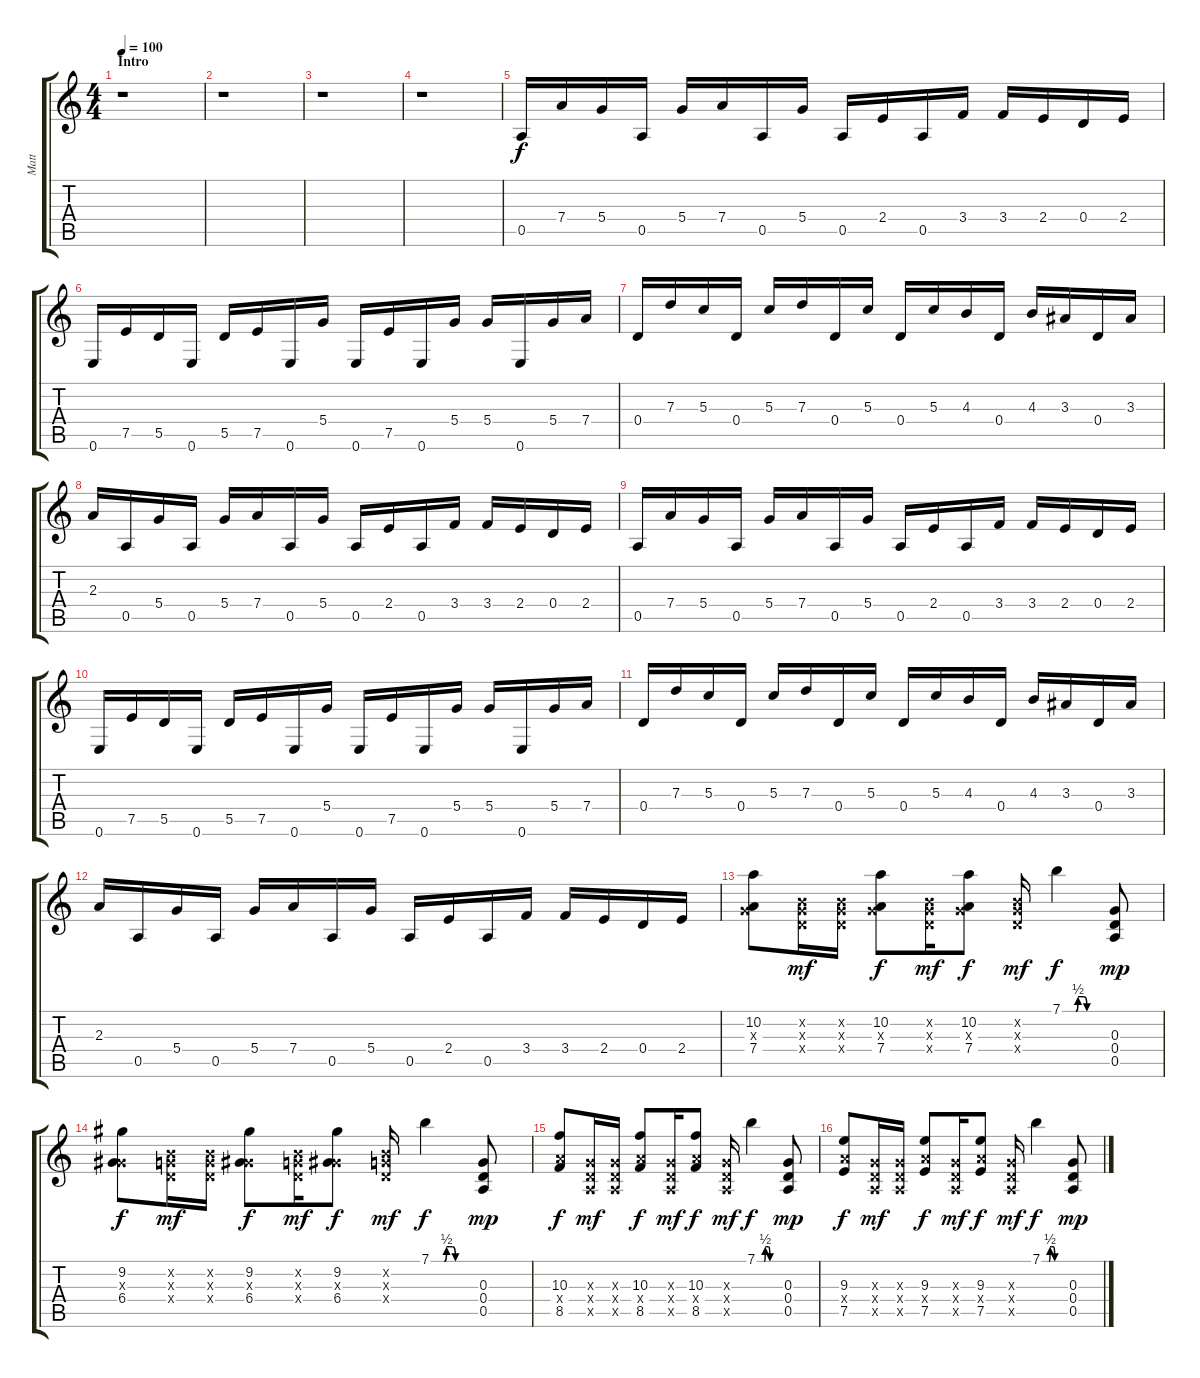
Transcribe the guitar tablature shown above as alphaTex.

\track ("Matt" "Matt") {instrument distortionguitar}
\staff {score tabs}
\tuning (E4 B3 G3 D3 A2 E2) {hide}
\ts (4 4)
\section ("" "Intro")
\tempo 100
\clef g2
\ks c
r.1{dy f instrument distortionguitar} |
r.1 |
r.1 |
r.1 |
0.5.16 7.4.16 5.4.16 0.5.16 5.4.16 7.4.16 0.5.16 5.4.16 0.5.16 2.4.16 0.5.16 3.4.16 3.4.16 2.4.16 0.4.16 2.4.16 |
0.6.16 7.5.16 5.5.16 0.6.16 5.5.16 7.5.16 0.6.16 5.4.16 0.6.16 7.5.16 0.6.16 5.4.16 5.4.16 0.6.16 5.4.16 7.4.16 |
0.4.16 7.3.16 5.3.16 0.4.16 5.3.16 7.3.16 0.4.16 5.3.16 0.4.16 5.3.16 4.3.16 0.4.16 4.3.16 3.3.16 0.4.16 3.3.16 |
2.3.16 0.5.16 5.4.16 0.5.16 5.4.16 7.4.16 0.5.16 5.4.16 0.5.16 2.4.16 0.5.16 3.4.16 3.4.16 2.4.16 0.4.16 2.4.16 |
0.5.16 7.4.16 5.4.16 0.5.16 5.4.16 7.4.16 0.5.16 5.4.16 0.5.16 2.4.16 0.5.16 3.4.16 3.4.16 2.4.16 0.4.16 2.4.16 |
0.6.16 7.5.16 5.5.16 0.6.16 5.5.16 7.5.16 0.6.16 5.4.16 0.6.16 7.5.16 0.6.16 5.4.16 5.4.16 0.6.16 5.4.16 7.4.16 |
0.4.16 7.3.16 5.3.16 0.4.16 5.3.16 7.3.16 0.4.16 5.3.16 0.4.16 5.3.16 4.3.16 0.4.16 4.3.16 3.3.16 0.4.16 3.3.16 |
2.3.16 0.5.16 5.4.16 0.5.16 5.4.16 7.4.16 0.5.16 5.4.16 0.5.16 2.4.16 0.5.16 3.4.16 3.4.16 2.4.16 0.4.16 2.4.16 |
(10.2 0.3{x} 7.4).8 (0.2{x} 0.3{x} 0.4{x}).16{dy mf} (0.2{x} 0.3{x} 0.4{x}).16 (10.2 0.3{x} 7.4).8{dy f} (0.2{x} 0.3{x} 0.4{x}).16{dy mf} (10.2 0.3{x} 7.4).8{dy f} (0.2{x} 0.3{x} 0.4{x}).16{dy mf} 7.1{be (custom 0 0 7 0 10 0 15 0 18 0 21 2 25 2 29 2 33 0 40 0 52 0 60 0)}.4{dy f} (0.3 0.4 0.5).8{dy mp} |
(9.2 0.3{x} 6.4).8{dy f} (0.2{x} 0.3{x} 0.4{x}).16{dy mf} (0.2{x} 0.3{x} 0.4{x}).16 (9.2 0.3{x} 6.4).8{dy f} (0.2{x} 0.3{x} 0.4{x}).16{dy mf} (9.2 0.3{x} 6.4).8{dy f} (0.2{x} 0.3{x} 0.4{x}).16{dy mf} 7.1{be (custom 0 0 7 0 10 0 15 0 18 0 21 2 25 2 29 2 33 0 40 0 52 0 60 0)}.4{dy f} (0.3 0.4 0.5).8{dy mp} |
(10.3 7.4{x} 8.5).8{dy f} (0.3{x} 0.4{x} 0.5{x}).16{dy mf} (0.3{x} 0.4{x} 0.5{x}).16 (10.3 7.4{x} 8.5).8{dy f} (0.3{x} 0.4{x} 0.5{x}).16{dy mf} (10.3 7.4{x} 8.5).8{dy f} (0.3{x} 0.4{x} 0.5{x}).16{dy mf} 7.1{be (custom 0 0 7 0 10 0 15 0 18 0 21 2 25 2 29 2 33 0 40 0 52 0 60 0)}.4{dy f} (0.3 0.4 0.5).8{dy mp} |
(9.3 7.4{x} 7.5).8{dy f} (0.3{x} 0.4{x} 0.5{x}).16{dy mf} (0.3{x} 0.4{x} 0.5{x}).16 (9.3 7.4{x} 7.5).8{dy f} (0.3{x} 0.4{x} 0.5{x}).16{dy mf} (9.3 7.4{x} 7.5).8{dy f} (0.3{x} 0.4{x} 0.5{x}).16{dy mf} 7.1{be (custom 0 0 7 0 10 0 15 0 18 0 21 2 25 2 29 2 33 0 40 0 52 0 60 0)}.4{dy f} (0.3 0.4 0.5).8{dy mp}
